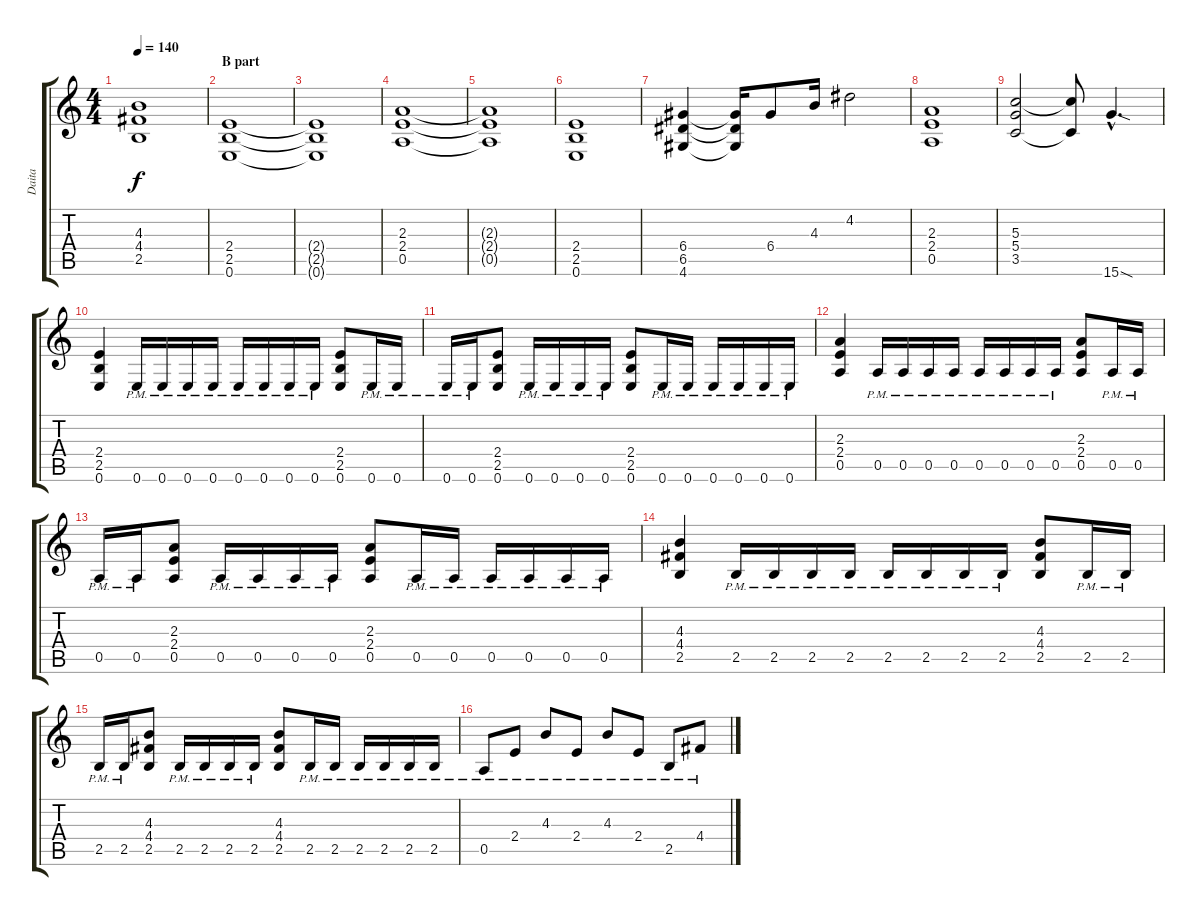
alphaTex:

\track ("Daita" "Daita") {instrument distortionguitar}
\staff {score tabs}
\tuning (E4 B3 G3 D3 A2 E2) {hide}
\ts (4 4)
\tempo 140
\clef g2
\ks c
(4.3 4.4 2.5).1{dy f} |
\section ("" "B part")
(2.4 2.5 0.6).1 |
(2.4{t} 2.5{t} 0.6{t}).1 |
(2.3 2.4 0.5).1 |
(2.3{t} 2.4{t} 0.5{t}).1 |
(2.4 2.5 0.6).1 |
(6.4 6.5 4.6).4 (6.4{t} 6.5{t} 4.6{t}).16 6.4.8 4.3.16 4.2.2 |
(2.3 2.4 0.5).1 |
(5.3 5.4 3.5).2 (5.3{t} 3.5{t}).8 15.6{sod hac}.4{d} |
(2.4 2.5 0.6).4 0.6{pm}.16 0.6{pm}.16 0.6{pm}.16 0.6{pm}.16 0.6{pm}.16 0.6{pm}.16 0.6{pm}.16 0.6{pm}.16 (2.4 2.5 0.6).8 0.6{pm}.16 0.6{pm}.16 |
0.6{pm}.16 0.6{pm}.16 (2.4 2.5 0.6).8 0.6{pm}.16 0.6{pm}.16 0.6{pm}.16 0.6{pm}.16 (2.4 2.5 0.6).8 0.6{pm}.16 0.6{pm}.16 0.6{pm}.16 0.6{pm}.16 0.6{pm}.16 0.6{pm}.16 |
(2.3 2.4 0.5).4 0.5{pm}.16 0.5{pm}.16 0.5{pm}.16 0.5{pm}.16 0.5{pm}.16 0.5{pm}.16 0.5{pm}.16 0.5{pm}.16 (2.3 2.4 0.5).8 0.5{pm}.16 0.5{pm}.16 |
0.5{pm}.16 0.5{pm}.16 (2.3 2.4 0.5).8 0.5{pm}.16 0.5{pm}.16 0.5{pm}.16 0.5{pm}.16 (2.3 2.4 0.5).8 0.5{pm}.16 0.5{pm}.16 0.5{pm}.16 0.5{pm}.16 0.5{pm}.16 0.5{pm}.16 |
(4.3 4.4 2.5).4 2.5{pm}.16 2.5{pm}.16 2.5{pm}.16 2.5{pm}.16 2.5{pm}.16 2.5{pm}.16 2.5{pm}.16 2.5{pm}.16 (4.3 4.4 2.5).8 2.5{pm}.16 2.5{pm}.16 |
2.5{pm}.16 2.5{pm}.16 (4.3 4.4 2.5).8 2.5{pm}.16 2.5{pm}.16 2.5{pm}.16 2.5{pm}.16 (4.3 4.4 2.5).8 2.5{pm}.16 2.5{pm}.16 2.5{pm}.16 2.5{pm}.16 2.5{pm}.16 2.5{pm}.16 |
0.5{pm}.8 2.4{pm}.8 4.3{pm}.8 2.4{pm}.8 4.3{pm}.8 2.4{pm}.8 2.5{pm}.8 4.4{pm}.8
